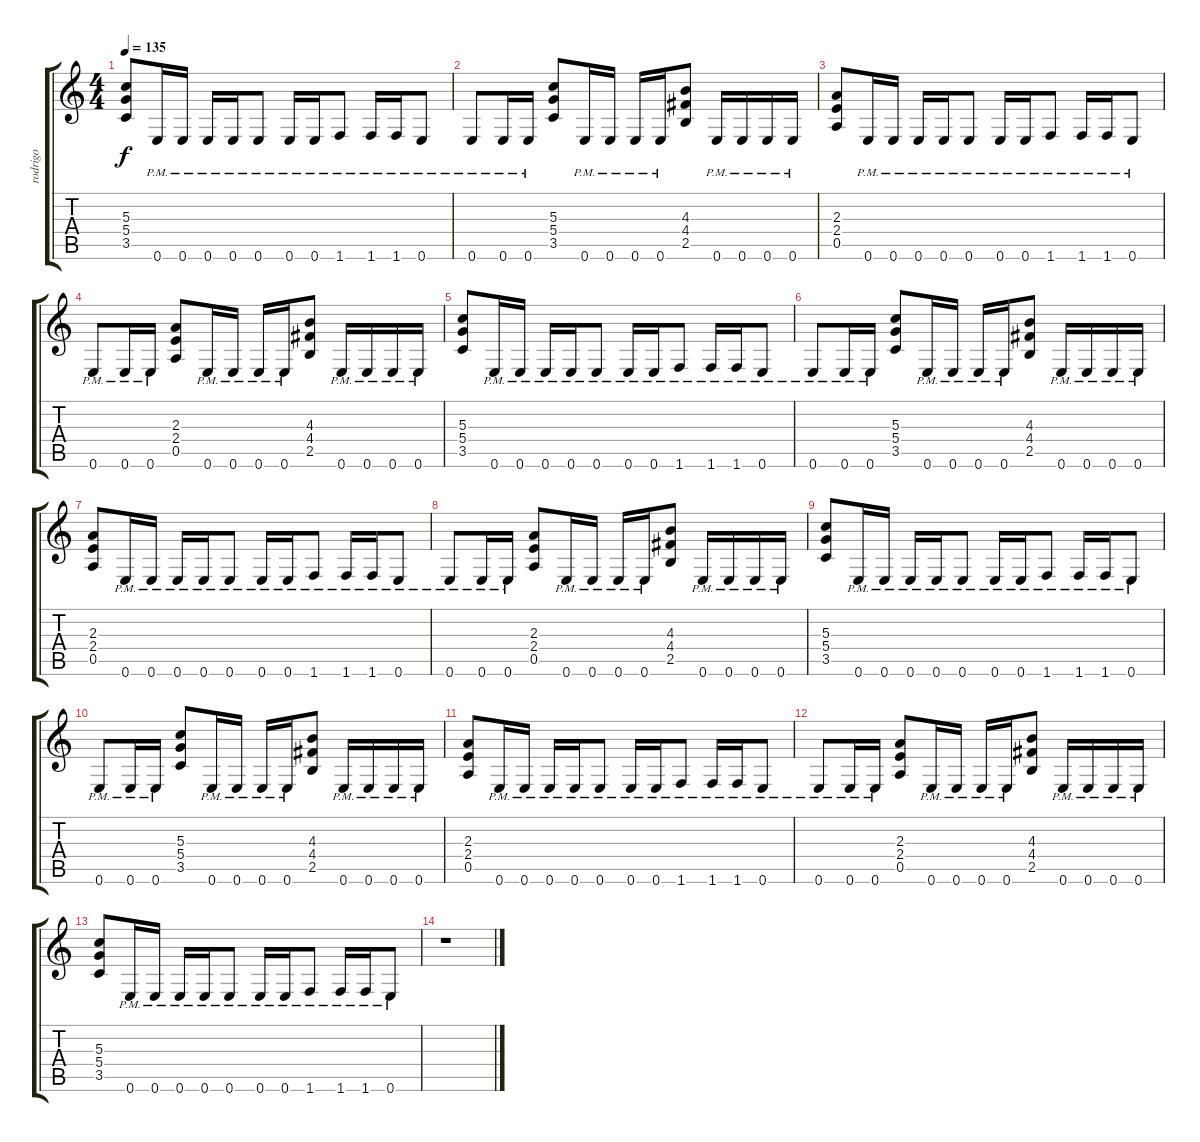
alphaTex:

\track ("rodrigo" "rodrigo") {instrument acousticguitarnylon}
\staff {score tabs}
\tuning (E4 B3 G3 D3 A2 E2) {hide}
\ts (4 4)
\tempo 135
\clef g2
\ks c
(5.3 5.4 3.5).8{dy f} 0.6{pm}.16 0.6{pm}.16 0.6{pm}.16 0.6{pm}.16 0.6{pm}.8 0.6{pm}.16 0.6{pm}.16 1.6{pm}.8 1.6{pm}.16 1.6{pm}.16 0.6{pm}.8 |
0.6{pm}.8{volume 13} 0.6{pm}.16 0.6{pm}.16 (5.3 5.4 3.5).8 0.6{pm}.16 0.6{pm}.16 0.6{pm}.16 0.6{pm}.16 (4.3 4.4 2.5).8 0.6{pm}.16 0.6{pm}.16 0.6{pm}.16 0.6{pm}.16 |
(2.3 2.4 0.5).8 0.6{pm}.16 0.6{pm}.16 0.6{pm}.16 0.6{pm}.16 0.6{pm}.8 0.6{pm}.16 0.6{pm}.16 1.6{pm}.8 1.6{pm}.16 1.6{pm}.16 0.6{pm}.8 |
0.6{pm}.8{volume 10} 0.6{pm}.16 0.6{pm}.16 (2.3 2.4 0.5).8 0.6{pm}.16 0.6{pm}.16 0.6{pm}.16 0.6{pm}.16 (4.3 4.4 2.5).8 0.6{pm}.16 0.6{pm}.16 0.6{pm}.16 0.6{pm}.16 |
(5.3 5.4 3.5).8 0.6{pm}.16 0.6{pm}.16 0.6{pm}.16 0.6{pm}.16 0.6{pm}.8 0.6{pm}.16 0.6{pm}.16 1.6{pm}.8 1.6{pm}.16 1.6{pm}.16 0.6{pm}.8 |
0.6{pm}.8{volume 8} 0.6{pm}.16 0.6{pm}.16 (5.3 5.4 3.5).8 0.6{pm}.16 0.6{pm}.16 0.6{pm}.16 0.6{pm}.16 (4.3 4.4 2.5).8 0.6{pm}.16 0.6{pm}.16 0.6{pm}.16 0.6{pm}.16 |
(2.3 2.4 0.5).8 0.6{pm}.16 0.6{pm}.16 0.6{pm}.16 0.6{pm}.16 0.6{pm}.8 0.6{pm}.16 0.6{pm}.16 1.6{pm}.8 1.6{pm}.16 1.6{pm}.16 0.6{pm}.8 |
0.6{pm}.8{volume 6} 0.6{pm}.16 0.6{pm}.16 (2.3 2.4 0.5).8 0.6{pm}.16 0.6{pm}.16 0.6{pm}.16 0.6{pm}.16 (4.3 4.4 2.5).8 0.6{pm}.16 0.6{pm}.16 0.6{pm}.16 0.6{pm}.16 |
(5.3 5.4 3.5).8 0.6{pm}.16 0.6{pm}.16 0.6{pm}.16 0.6{pm}.16 0.6{pm}.8 0.6{pm}.16 0.6{pm}.16 1.6{pm}.8 1.6{pm}.16 1.6{pm}.16 0.6{pm}.8 |
0.6{pm}.8{volume 5} 0.6{pm}.16 0.6{pm}.16 (5.3 5.4 3.5).8 0.6{pm}.16 0.6{pm}.16 0.6{pm}.16 0.6{pm}.16 (4.3 4.4 2.5).8 0.6{pm}.16 0.6{pm}.16 0.6{pm}.16 0.6{pm}.16 |
(2.3 2.4 0.5).8 0.6{pm}.16 0.6{pm}.16 0.6{pm}.16 0.6{pm}.16 0.6{pm}.8 0.6{pm}.16 0.6{pm}.16 1.6{pm}.8 1.6{pm}.16 1.6{pm}.16 0.6{pm}.8 |
0.6{pm}.8{volume 2} 0.6{pm}.16 0.6{pm}.16 (2.3 2.4 0.5).8 0.6{pm}.16 0.6{pm}.16 0.6{pm}.16 0.6{pm}.16 (4.3 4.4 2.5).8 0.6{pm}.16 0.6{pm}.16 0.6{pm}.16 0.6{pm}.16 |
(5.3 5.4 3.5).8 0.6{pm}.16 0.6{pm}.16 0.6{pm}.16 0.6{pm}.16 0.6{pm}.8 0.6{pm}.16 0.6{pm}.16 1.6{pm}.8 1.6{pm}.16 1.6{pm}.16 0.6{pm}.8 |
r.1
